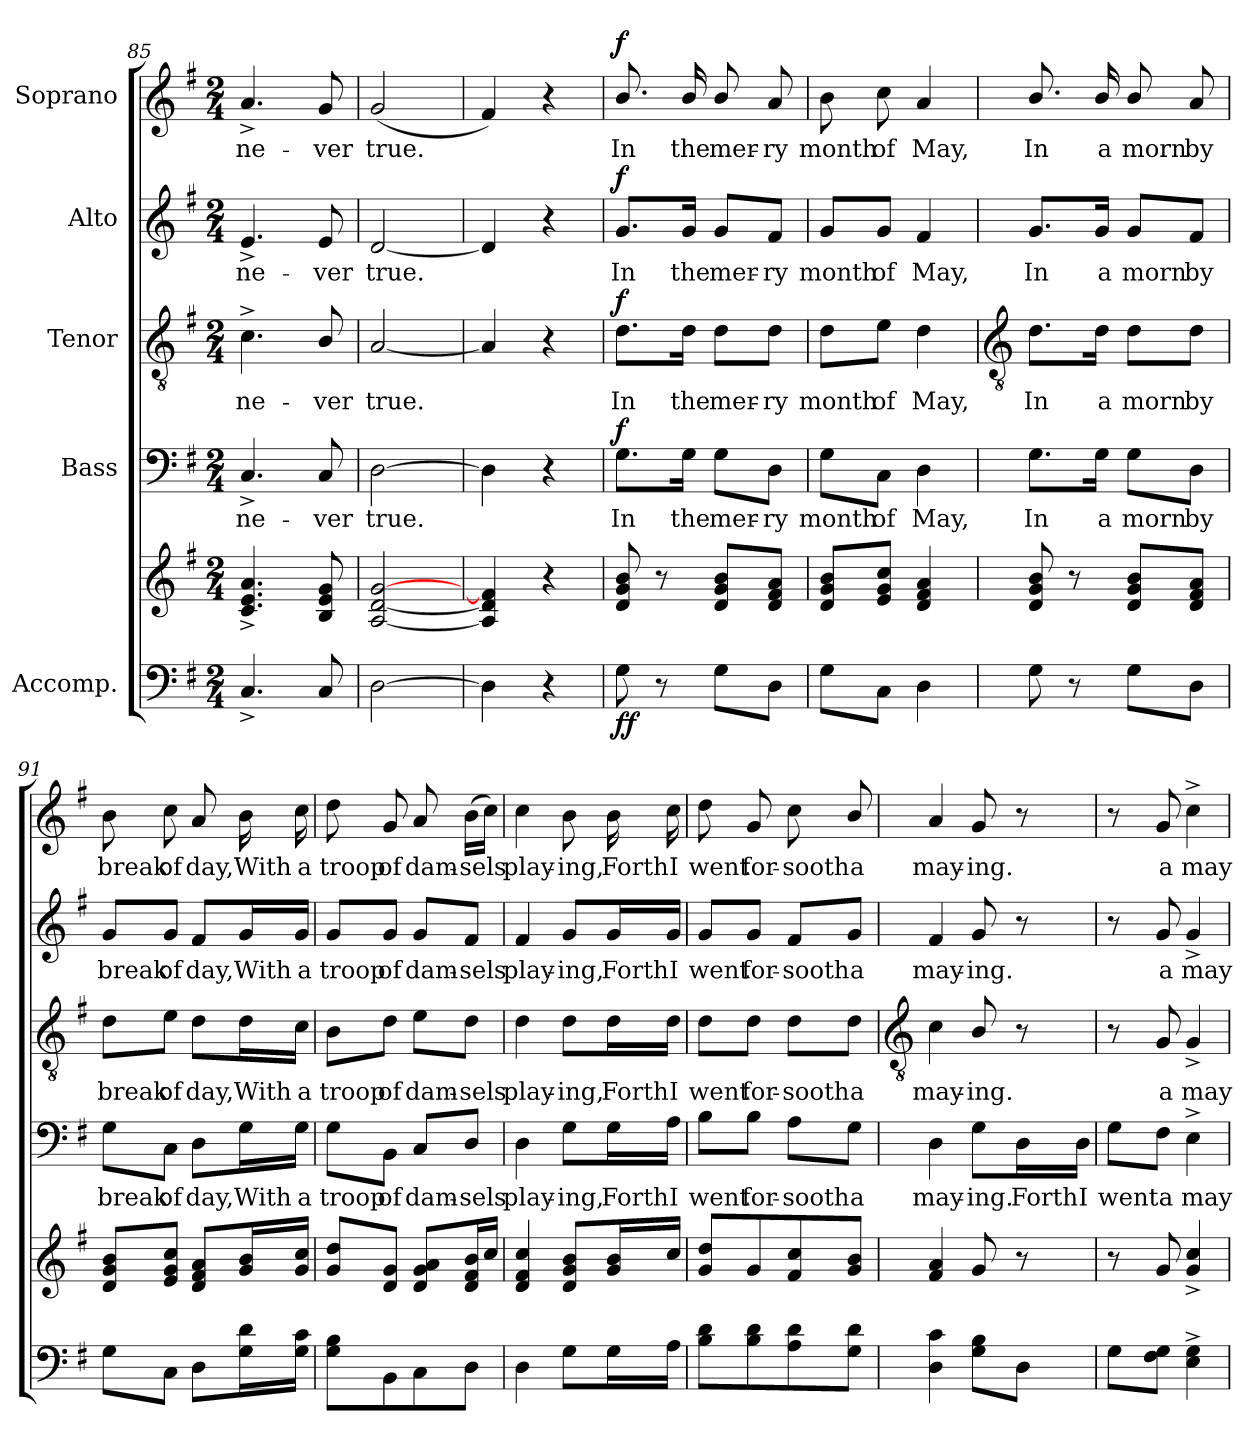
**kern	**kern	**dynam	**kern	**text	**dynam	**kern	**text	**dynam	**kern	**text	**dynam	**kern	**text	**dynam
*part5	*part5	*part5	*part4	*part4	*part4	*part3	*part3	*part3	*part2	*part2	*part2	*part1	*part1	*part1
*staff6	*staff5	*staff5/6	*staff4	*staff4	*staff4	*staff3	*staff3	*staff3	*staff2	*staff2	*staff2	*staff1	*staff1	*staff1
*I"Accomp.	*	*	*I"Bass	*	*	*I"Tenor	*	*	*I"Alto	*	*	*I"Soprano	*	*
*clefF4	*clefG2	*	*clefF4	*	*	*clefGv2	*	*	*clefG2	*	*	*clefG2	*	*
*k[f#]	*k[f#]	*	*k[f#]	*	*	*k[f#]	*	*	*k[f#]	*	*	*k[f#]	*	*
*G:	*G:	*	*G:	*	*	*G:	*	*	*G:	*	*	*G:	*	*
*M2/4	*M2/4	*	*M2/4	*	*	*M2/4	*	*	*M2/4	*	*	*M2/4	*	*
=85	=85	=85	=85	=85	=85	=85	=85	=85	=85	=85	=85	=85	=85	=85
!	!	!	!	!LO:LY:b	!	!	!LO:LY:b	!	!	!LO:LY:b	!	!	!LO:LY:b	!
4.C^	4.c^ 4.e^ 4.a^	.	4.C^	ne-	.	4.c^	ne-	.	4.e^	ne-	.	4.a^	ne-	.
!	!	!	!	!LO:LY:b	!	!	!LO:LY:b	!	!	!LO:LY:b	!	!	!LO:LY:b	!
8C	8B 8e 8g	.	8C	-ver	.	8B/	-ver	.	8e	-ver	.	8g	-ver	.
=86	=86	=86	=86	=86	=86	=86	=86	=86	=86	=86	=86	=86	=86	=86
!	!	!	!	!LO:LY:b	!	!	!LO:LY:b	!	!	!LO:LY:b	!	!	!LO:LY:b	!
[2D	[2A [2d [2g	.	[2D	true.	.	[2A	true.	.	[2d	true.	.	(<2g	true.	.
=87	=87	=87	=87	=87	=87	=87	=87	=87	=87	=87	=87	=87	=87	=87
4D]	4A] 4d] 4f#]	.	4D]	.	.	4A]	.	.	4d]	.	.	4f#)	.	.
4r	4r	.	4r	.	.	4r	.	.	4r	.	.	4r	.	.
=88	=88	=88	=88	=88	=88	=88	=88	=88	=88	=88	=88	=88	=88	=88
!	!	!LO:DY:b=2	!	!LO:LY:b	!	!	!LO:LY:b	!	!	!LO:LY:b	!	!	!LO:LY:b	!
!	!	!LO:DY:n=1:b	!	!	!LO:DY:b	!	!	!LO:DY:b	!	!	!LO:DY:b	!	!	!LO:DY:b
8G	8d/ 8g/ 8b/	f f	8.G\L	In	f	8.d\L	In	f	8.g/L	In	f	8.b/	In	f
8r	8r	.	.	.	.	.	.	.	.	.	.	.	.	.
!	!	!	!	!LO:LY:b	!	!	!LO:LY:b	!	!	!LO:LY:b	!	!	!LO:LY:b	!
.	.	.	16G\Jk	the	.	16d\Jk	the	.	16g/Jk	the	.	16b/	the	.
!	!	!	!	!LO:LY:b	!	!	!LO:LY:b	!	!	!LO:LY:b	!	!	!LO:LY:b	!
8GL	8d/ 8g/ 8b/L	.	8G\L	mer-	.	8d\L	mer-	.	8g/L	mer-	.	8b/	mer-	.
!	!	!	!	!LO:LY:b	!	!	!LO:LY:b	!	!	!LO:LY:b	!	!	!LO:LY:b	!
8DJ	8d 8f# 8aJ	.	8D\J	-ry	.	8d\J	-ry	.	8f#/J	-ry	.	8a	-ry	.
=89	=89	=89	=89	=89	=89	=89	=89	=89	=89	=89	=89	=89	=89	=89
!	!	!	!	!LO:LY:b	!	!	!LO:LY:b	!	!	!LO:LY:b	!	!	!LO:LY:b	!
8GL	8d 8g 8bL	.	8G\L	month	.	8d\L	month	.	8g/L	month	.	8b	month	.
!	!	!	!	!LO:LY:b	!	!	!LO:LY:b	!	!	!LO:LY:b	!	!	!LO:LY:b	!
8CJ	8e 8g 8ccJ	.	8C\J	of	.	8e\J	of	.	8g/J	of	.	8cc	of	.
!	!	!	!	!LO:LY:b	!	!	!LO:LY:b	!	!	!LO:LY:b	!	!	!LO:LY:b	!
4D	4d 4f# 4a	.	4D	May,	.	4d	May,	.	4f#	May,	.	4a	May,	.
!!LO:LB:g=z
=90	=90	=90	=90	=90	=90	=90	=90	=90	=90	=90	=90	=90	=90	=90
*	*	*	*	*	*	*clefGv2	*	*	*	*	*	*	*	*
!	!	!	!	!LO:LY:b	!	!	!LO:LY:b	!	!	!LO:LY:b	!	!	!LO:LY:b	!
8G	8d/ 8g/ 8b/	.	8.G\L	In	.	8.d\L	In	.	8.g/L	In	.	8.b/	In	.
8r	8r	.	.	.	.	.	.	.	.	.	.	.	.	.
!	!	!	!	!LO:LY:b	!	!	!LO:LY:b	!	!	!LO:LY:b	!	!	!LO:LY:b	!
.	.	.	16G\Jk	a	.	16d\Jk	a	.	16g/Jk	a	.	16b/	a	.
!	!	!	!	!LO:LY:b	!	!	!LO:LY:b	!	!	!LO:LY:b	!	!	!LO:LY:b	!
8GL	8d/ 8g/ 8b/L	.	8G\L	morn	.	8d\L	morn	.	8g/L	morn	.	8b/	morn	.
!	!	!	!	!LO:LY:b	!	!	!LO:LY:b	!	!	!LO:LY:b	!	!	!LO:LY:b	!
8DJ	8d 8f# 8aJ	.	8D\J	by	.	8d\J	by	.	8f#/J	by	.	8a	by	.
=91	=91	=91	=91	=91	=91	=91	=91	=91	=91	=91	=91	=91	=91	=91
!	!	!	!	!LO:LY:b	!	!	!LO:LY:b	!	!	!LO:LY:b	!	!	!LO:LY:b	!
8GL	8d 8g 8bL	.	8G\L	break	.	8d\L	break	.	8g/L	break	.	8b	break	.
!	!	!	!	!LO:LY:b	!	!	!LO:LY:b	!	!	!LO:LY:b	!	!	!LO:LY:b	!
8CJ	8e 8g 8ccJ	.	8C\J	of	.	8e\J	of	.	8g/J	of	.	8cc	of	.
!	!	!	!	!LO:LY:b	!	!	!LO:LY:b	!	!	!LO:LY:b	!	!	!LO:LY:b	!
8DL	8d 8f# 8aL	.	8D\L	day,	.	8d\L	day,	.	8f#/L	day,	.	8a	day,	.
!	!	!	!	!LO:LY:b	!	!	!LO:LY:b	!	!	!LO:LY:b	!	!	!LO:LY:b	!
16G 16dL	16g 16bL	.	16G\L	With	.	16d\L	With	.	16g/L	With	.	16b	With	.
!	!	!	!	!LO:LY:b	!	!	!LO:LY:b	!	!	!LO:LY:b	!	!	!LO:LY:b	!
16G 16cJJ	16g 16ccJJ	.	16G\JJ	a	.	16c\JJ	a	.	16g/JJ	a	.	16cc	a	.
=92	=92	=92	=92	=92	=92	=92	=92	=92	=92	=92	=92	=92	=92	=92
!	!	!	!	!LO:LY:b	!	!	!LO:LY:b	!	!	!LO:LY:b	!	!	!LO:LY:b	!
8G 8BL	8g 8ddL	.	8G\L	troop	.	8B\L	troop	.	8g/L	troop	.	8dd	troop	.
!	!	!	!	!LO:LY:b	!	!	!LO:LY:b	!	!	!LO:LY:b	!	!	!LO:LY:b	!
8BB	8d 8gJ	.	8BB\J	of	.	8d\J	of	.	8g/J	of	.	8g	of	.
!	!	!	!	!LO:LY:b	!	!	!LO:LY:b	!	!	!LO:LY:b	!	!	!LO:LY:b	!
8C	8d 8g 8aL	.	8C/L	dam-	.	8e\L	dam-	.	8g/L	dam-	.	8a	dam-	.
!	!	!	!	!LO:LY:b	!	!	!LO:LY:b	!	!	!LO:LY:b	!	!	!LO:LY:b	!
8DJ	16d 16f# 16bL	.	8D/J	-sels	.	8d\J	-sels	.	8f#/J	-sels	.	(>16bLL	-sels	.
.	16ccJJ	.	.	.	.	.	.	.	.	.	.	16ccJJ)	.	.
=93	=93	=93	=93	=93	=93	=93	=93	=93	=93	=93	=93	=93	=93	=93
!	!	!	!	!LO:LY:b	!	!	!LO:LY:b	!	!	!LO:LY:b	!	!	!LO:LY:b	!
4D	4d 4f# 4cc	.	4D	play-	.	4d	play-	.	4f#	play-	.	4cc	play-	.
!	!	!	!	!LO:LY:b	!	!	!LO:LY:b	!	!	!LO:LY:b	!	!	!LO:LY:b	!
8GL	8d 8g 8bL	.	8G\L	-ing,	.	8d\L	-ing,	.	8g/L	-ing,	.	8b	-ing,	.
!	!	!	!	!LO:LY:b	!	!	!LO:LY:b	!	!	!LO:LY:b	!	!	!LO:LY:b	!
16GL	16g 16bL	.	16G\L	Forth	.	16d\L	Forth	.	16g/L	Forth	.	16b	Forth	.
!	!	!	!	!LO:LY:b	!	!	!LO:LY:b	!	!	!LO:LY:b	!	!	!LO:LY:b	!
16AJJ	16ccJJ	.	16A\JJ	I	.	16d\JJ	I	.	16g/JJ	I	.	16cc	I	.
=94	=94	=94	=94	=94	=94	=94	=94	=94	=94	=94	=94	=94	=94	=94
!	!	!	!	!LO:LY:b	!	!	!LO:LY:b	!	!	!LO:LY:b	!	!	!LO:LY:b	!
8B 8dL	8g 8ddL	.	8B\L	went	.	8d\L	went	.	8g/L	went	.	8dd	went	.
!	!	!	!	!LO:LY:b	!	!	!LO:LY:b	!	!	!LO:LY:b	!	!	!LO:LY:b	!
8B 8d	8g	.	8B\J	for-	.	8d\J	for-	.	8g/J	for-	.	8g	for-	.
!	!	!	!	!LO:LY:b	!	!	!LO:LY:b	!	!	!LO:LY:b	!	!	!LO:LY:b	!
8A 8d	8f# 8cc	.	8A\L	-sooth	.	8d\L	-sooth	.	8f#/L	-sooth	.	8cc	-sooth	.
!	!	!	!	!LO:LY:b	!	!	!LO:LY:b	!	!	!LO:LY:b	!	!	!LO:LY:b	!
8G 8dJ	8g/ 8b/J	.	8G\J	a	.	8d\J	a	.	8g/J	a	.	8b/	a	.
!!LO:LB:g=z
=95	=95	=95	=95	=95	=95	=95	=95	=95	=95	=95	=95	=95	=95	=95
*	*	*	*	*	*	*clefGv2	*	*	*	*	*	*	*	*
!	!	!	!	!LO:LY:b	!	!	!LO:LY:b	!	!	!LO:LY:b	!	!	!LO:LY:b	!
4D 4c	4f# 4a	.	4D	may-	.	4c	may-	.	4f#	may-	.	4a	may-	.
!	!	!	!	!LO:LY:b	!	!	!LO:LY:b	!	!	!LO:LY:b	!	!	!LO:LY:b	!
8G 8BL	8g	.	8G\L	-ing.	.	8B/	-ing.	.	8g	-ing.	.	8g	-ing.	.
!	!	!	!	!LO:LY:b	!	!	!	!	!	!	!	!	!	!
8DJ	8r	.	16D\L	Forth	.	8r	.	.	8r	.	.	8r	.	.
!	!	!	!	!LO:LY:b	!	!	!	!	!	!	!	!	!	!
.	.	.	16D\JJ	I	.	.	.	.	.	.	.	.	.	.
=96	=96	=96	=96	=96	=96	=96	=96	=96	=96	=96	=96	=96	=96	=96
!	!	!	!	!LO:LY:b	!	!	!	!	!	!	!	!	!	!
8GL	8r	.	8G\L	went	.	8r	.	.	8r	.	.	8r	.	.
!	!	!	!	!LO:LY:b	!	!	!LO:LY:b	!	!	!LO:LY:b	!	!	!LO:LY:b	!
8F# 8GJ	8g	.	8F#\J	a	.	8G	a	.	8g	a	.	8g	a	.
!	!	!	!	!LO:LY:b	!	!	!LO:LY:b	!	!	!LO:LY:b	!	!	!LO:LY:b	!
4E^ 4G^	4g^ 4cc^	.	4E^	may-	.	4G^	may-	.	4g^	may-	.	4cc^	may-	.
=	=	=	=	=	=	=	=	=	=	=	=	=	=	=
*-	*-	*-	*-	*-	*-	*-	*-	*-	*-	*-	*-	*-	*-	*-
